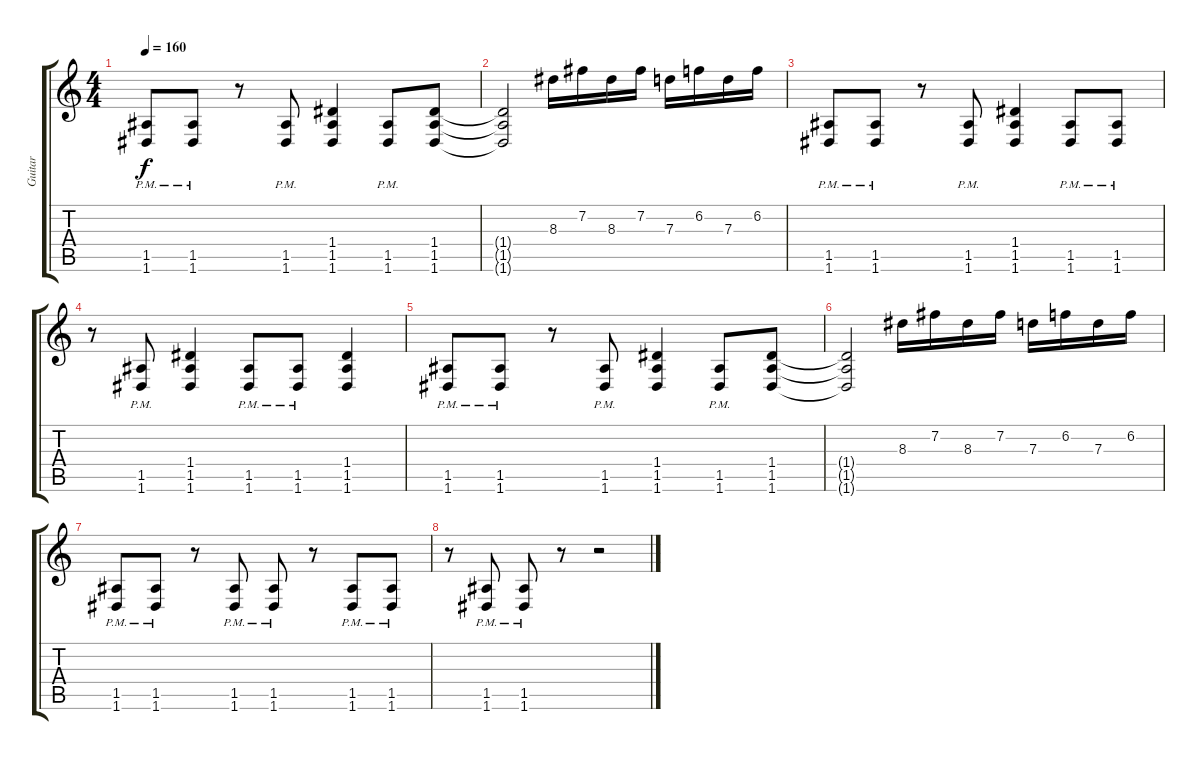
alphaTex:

\track ("Guitar" "Guitar") {instrument overdrivenguitar}
\staff {score tabs}
\tuning (E4 B3 G3 D3 A2 D2) {hide}
\ts (4 4)
\tempo 160
\clef g2
\ks c
(1.5{pm} 1.6{pm}).8{dy f} (1.5{pm} 1.6{pm}).8 r.8 (1.5{pm} 1.6{pm}).8 (1.4 1.5 1.6).4 (1.5{pm} 1.6{pm}).8 (1.4 1.5 1.6).8 |
(1.4{t} 1.5{t} 1.6{t}).2 8.3.16 7.2.16 8.3.16 7.2.16 7.3.16 6.2.16 7.3.16 6.2.16 |
(1.5{pm} 1.6{pm}).8 (1.5{pm} 1.6{pm}).8 r.8 (1.5{pm} 1.6{pm}).8 (1.4 1.5 1.6).4 (1.5{pm} 1.6{pm}).8 (1.5{pm} 1.6{pm}).8 |
r.8 (1.5{pm} 1.6{pm}).8 (1.4 1.5 1.6).4 (1.5{pm} 1.6{pm}).8 (1.5{pm} 1.6{pm}).8 (1.4 1.5 1.6).4 |
(1.5{pm} 1.6{pm}).8 (1.5{pm} 1.6{pm}).8 r.8 (1.5{pm} 1.6{pm}).8 (1.4 1.5 1.6).4 (1.5{pm} 1.6{pm}).8 (1.4 1.5 1.6).8 |
(1.4{t} 1.5{t} 1.6{t}).2 8.3.16 7.2.16 8.3.16 7.2.16 7.3.16 6.2.16 7.3.16 6.2.16 |
(1.5{pm} 1.6{pm}).8 (1.5{pm} 1.6{pm}).8 r.8 (1.5{pm} 1.6{pm}).8 (1.5{pm} 1.6{pm}).8 r.8 (1.5{pm} 1.6{pm}).8 (1.5{pm} 1.6{pm}).8 |
r.8 (1.5{pm} 1.6{pm}).8 (1.5{pm} 1.6{pm}).8 r.8 r.2
